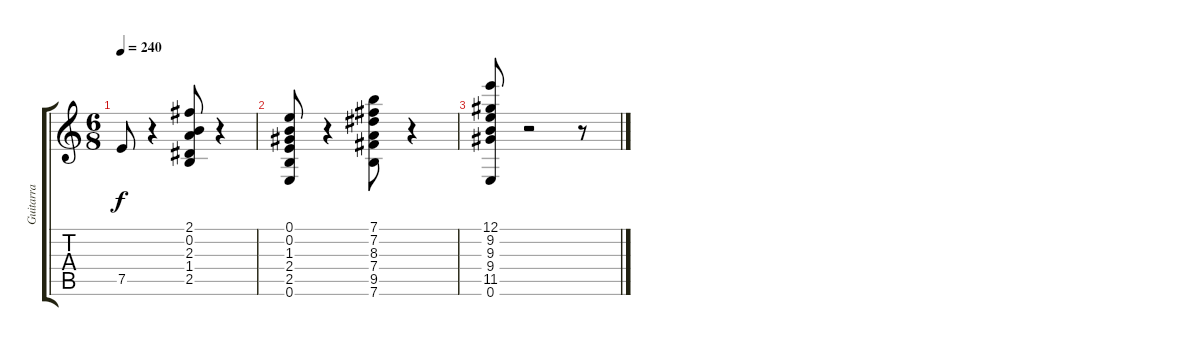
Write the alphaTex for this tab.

\track ("Guitarra       " "Guitarra  ") {instrument acousticguitarnylon}
\staff {score tabs}
\tuning (E4 B3 G3 D3 A2 E2) {hide}
\ts (6 8)
\tempo 240
\clef g2
\ks c
7.5.8{dy f} r.4 (2.1 0.2 2.3 1.4 2.5).8 r.4 |
(0.1 0.2 1.3 2.4 2.5 0.6).8 r.4 (7.1 7.2 8.3 7.4 9.5 7.6).8 r.4 |
(12.1 9.2 9.3 9.4 11.5 0.6).8 r.2 r.8
